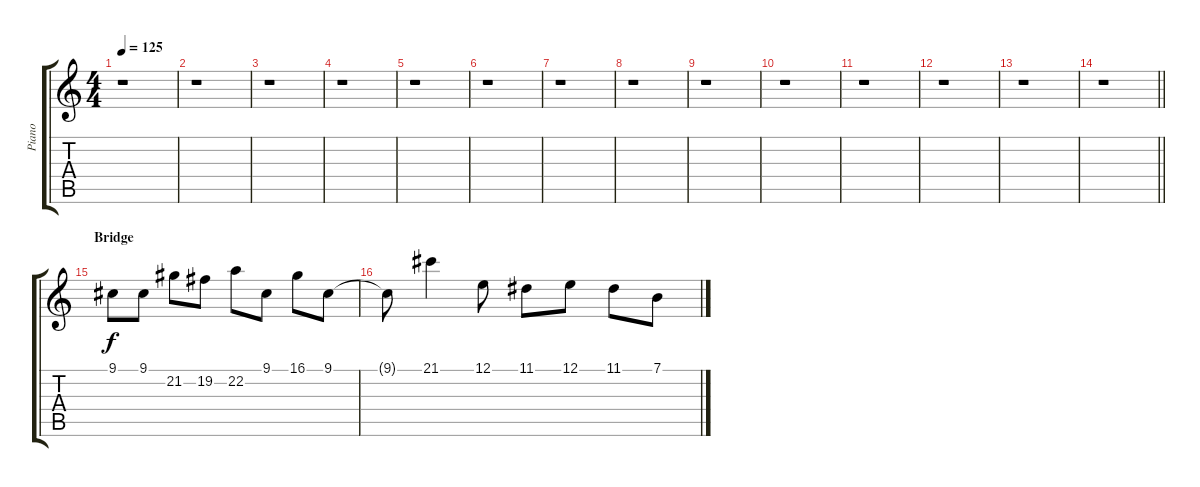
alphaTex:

\track ("Piano" "Piano") {instrument brightacousticpiano}
\staff {score tabs}
\tuning (E4 B3 G3 D3 A2 E2) {hide}
\ts (4 4)
\tempo 125
\clef g2
\ks c
r.1{dy f} |
r.1 |
r.1 |
r.1 |
r.1 |
r.1 |
r.1 |
r.1 |
r.1 |
r.1 |
r.1 |
r.1 |
r.1 |
\barLineRight lightlight
r.1 |
\section ("" "Bridge")
9.1.8{instrument acousticgrandpiano} 9.1.8 21.2.8 19.2.8 22.2.8 9.1.8 16.1.8 9.1.8 |
9.1{t}.8 21.1.4 12.1.8 11.1.8 12.1.8 11.1.8 7.1.8
